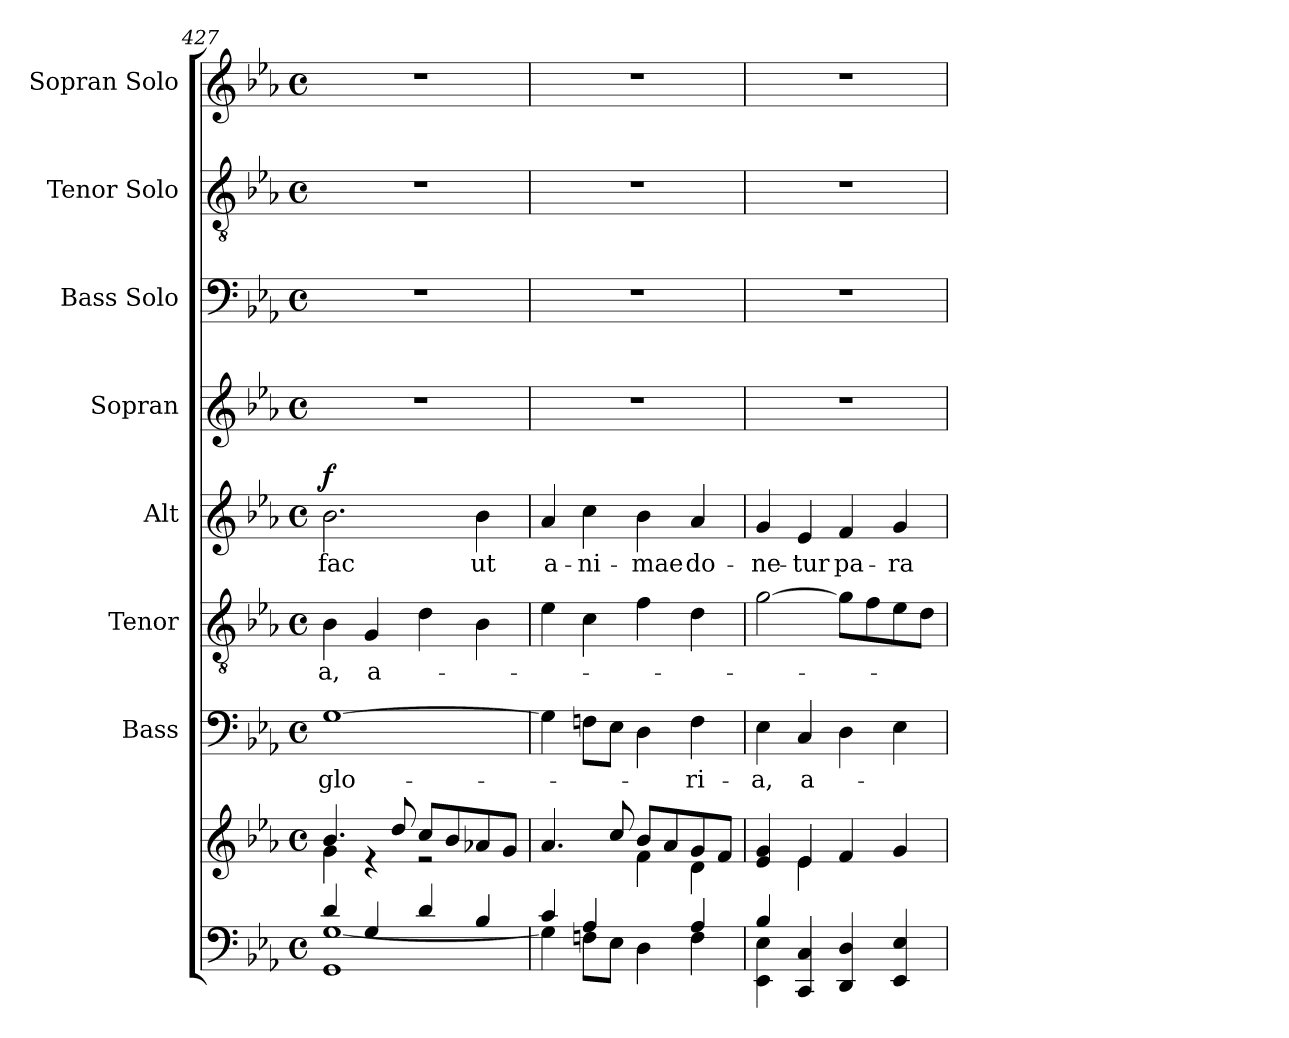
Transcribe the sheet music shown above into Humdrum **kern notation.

**kern	**kern	**kern	**text	**kern	**text	**kern	**text	**dynam	**kern	**kern	**kern	**kern
*part8	*part8	*part7	*part7	*part6	*part6	*part5	*part5	*part5	*part4	*part3	*part2	*part1
*staff9	*staff8	*staff7	*staff7	*staff6	*staff6	*staff5	*staff5	*staff5	*staff4	*staff3	*staff2	*staff1
*	*	*I"Bass	*	*I"Tenor	*	*I"Alt	*	*	*I"Sopran	*I"Bass Solo	*I"Tenor Solo	*I"Sopran Solo
*	*	*I'B.	*	*I'T.	*	*I'A.	*	*	*I'S.	*I'B. Solo	*I'T. Solo	*I'S. Solo
*clefF4	*clefG2	*clefF4	*	*clefGv2	*	*clefG2	*	*	*clefG2	*clefF4	*clefGv2	*clefG2
*k[b-e-a-]	*k[b-e-a-]	*k[b-e-a-]	*	*k[b-e-a-]	*	*k[b-e-a-]	*	*	*k[b-e-a-]	*k[b-e-a-]	*k[b-e-a-]	*k[b-e-a-]
*E-:	*E-:	*E-:	*	*E-:	*	*E-:	*	*	*E-:	*E-:	*E-:	*E-:
*M4/4	*M4/4	*M4/4	*	*M4/4	*	*M4/4	*	*	*M4/4	*M4/4	*M4/4	*M4/4
*met(c)	*met(c)	*met(c)	*	*met(c)	*	*met(c)	*	*	*met(c)	*met(c)	*met(c)	*met(c)
=427	=427	=427	=427	=427	=427	=427	=427	=427	=427	=427	=427	=427
*^	*^	*	*	*	*	*	*	*	*	*	*	*
!	!	!	!	!	!LO:LY:b	!	!LO:LY:b	!	!LO:LY:b	!LO:DY:a	!	!	!	!
4d/	1GG [<1G	4.b-/	4g\	[1G	glo-	4B-\	-a,	2.b-\	fac	f	1r	1r	1r	1r
!	!	!	!	!	!	!	!LO:LY:b	!	!	!	!	!	!	!
4G/	.	.	4re	.	.	4G/	a-	.	.	.	.	.	.	.
.	.	8dd/	.	.	.	.	.	.	.	.	.	.	.	.
4d/	.	8cc/L	2re	.	.	4d\	.	.	.	.	.	.	.	.
.	.	8b-/	.	.	.	.	.	.	.	.	.	.	.	.
!	!	!	!	!	!	!	!	!	!LO:LY:b	!	!	!	!	!
4B-/	.	8a-X/	.	.	.	4B-\	.	4b-\	ut	.	.	.	.	.
.	.	8g/J	.	.	.	.	.	.	.	.	.	.	.	.
=428	=428	=428	=428	=428	=428	=428	=428	=428	=428	=428	=428	=428	=428	=428
!	!	!	!	!	!	!	!	!	!LO:LY:b	!	!	!	!	!
4c/	4G\]	4.a-/	2ryy	4G\]	.	4e-\	.	4a-/	a-	.	1r	1r	1r	1r
!	!	!	!	!	!	!	!	!	!LO:LY:b	!	!	!	!	!
4A-/	8Fn\L	.	.	8Fn\L	.	4c\	.	4cc\	-ni-	.	.	.	.	.
.	8E-\J	8cc/	.	8E-\J	.	.	.	.	.	.	.	.	.	.
!	!	!	!	!	!	!	!	!	!LO:LY:b	!	!	!	!	!
4ryy	4D\	8b-/L	4f\	4D\	.	4f\	.	4b-\	-mae	.	.	.	.	.
.	.	8a-/	.	.	.	.	.	.	.	.	.	.	.	.
!	!	!	!	!	!LO:LY:b	!	!	!	!LO:LY:b	!	!	!	!	!
4A-/	4F\	8g/	4d\	4F\	-ri-	4d\	.	4a-/	do-	.	.	.	.	.
.	.	8f/J	.	.	.	.	.	.	.	.	.	.	.	.
=429	=429	=429	=429	=429	=429	=429	=429	=429	=429	=429	=429	=429	=429	=429
!	!	!	!	!	!LO:LY:b	!	!	!	!LO:LY:b	!	!	!	!	!
4B-/	4EE-\ 4E-\	4e-/ 4g/	4ryy	4E-\	-a,	[2g\	.	4g/	-ne-	.	1r	1r	1r	1r
!	!	!	!	!	!LO:LY:b	!	!	!	!LO:LY:b	!	!	!	!	!
2.ryy	4CC/ 4C/	4e-/	4e-\	4C/	a-	.	.	4e-/	-tur	.	.	.	.	.
!	!	!	!	!	!	!	!	!	!LO:LY:b	!	!	!	!	!
.	4DD/ 4D/	4f/	2ryy	4D\	.	8g\L]	.	4f/	pa-	.	.	.	.	.
.	.	.	.	.	.	8f\	.	.	.	.	.	.	.	.
!	!	!	!	!	!	!	!	!	!LO:LY:b	!	!	!	!	!
.	4EE-/ 4E-/	4g/	.	4E-\	.	8e-\	.	4g/	-ra-	.	.	.	.	.
.	.	.	.	.	.	8d\J	.	.	.	.	.	.	.	.
*v	*v	*	*	*	*	*	*	*	*	*	*	*	*	*
*	*v	*v	*	*	*	*	*	*	*	*	*	*	*
=	=	=	=	=	=	=	=	=	=	=	=	=
*-	*-	*-	*-	*-	*-	*-	*-	*-	*-	*-	*-	*-
